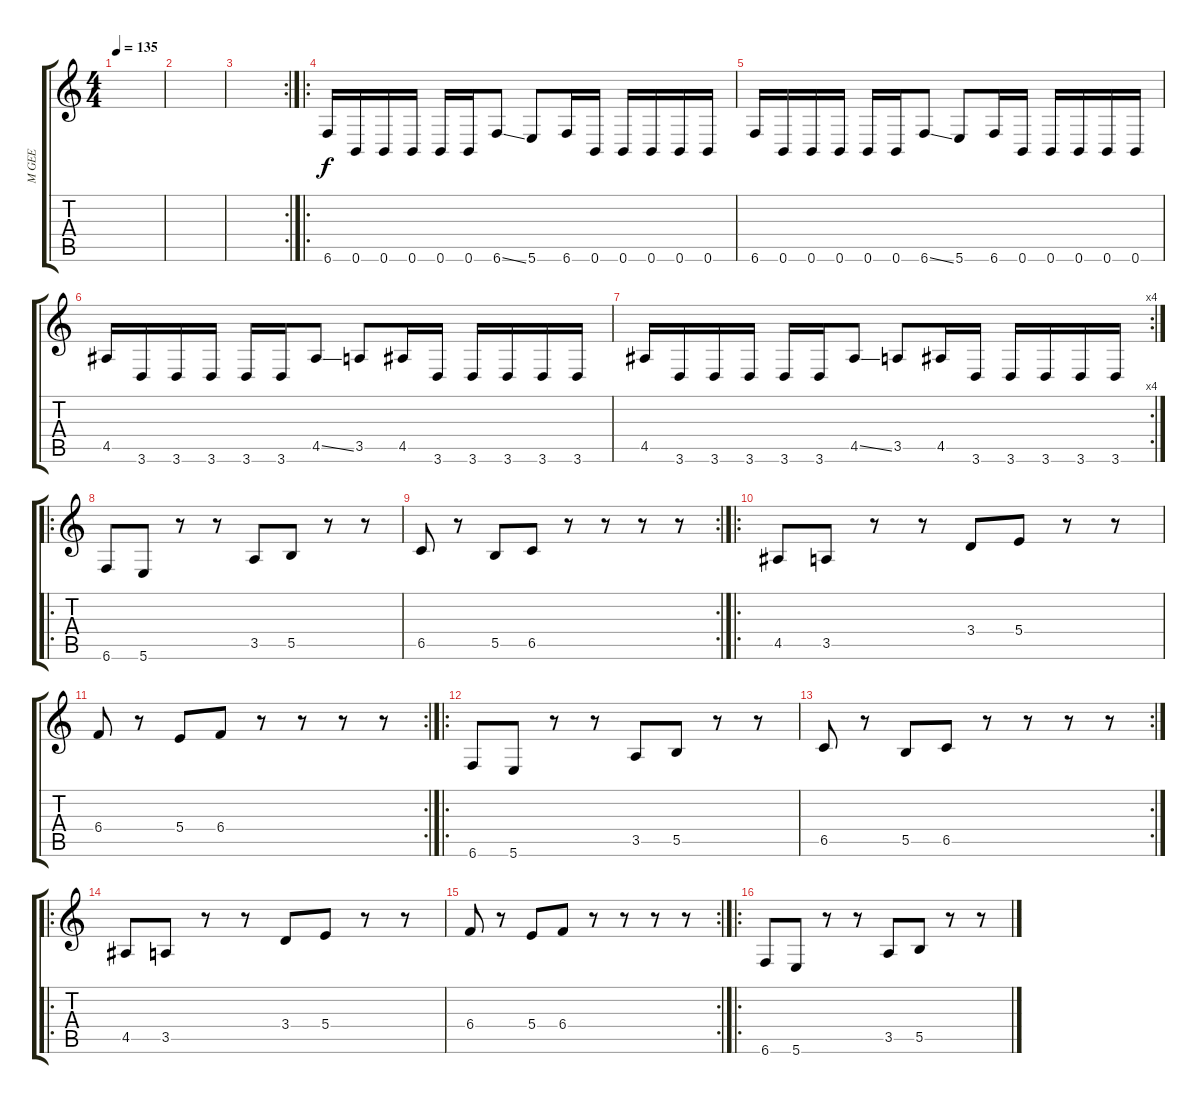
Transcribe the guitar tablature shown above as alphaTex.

\track ("M GEE" "M GEE") {instrument distortionguitar}
\staff {score tabs}
\tuning (Db4 Ab3 E3 B2 Gb2 B1) {hide}
\ts (4 4)
\tempo 135
\clef g2
\ks c
|
|
\rc 2
|
\ro
6.6.16 0.6.16 0.6.16 0.6.16 0.6.16 0.6.16 6.6{ss}.8 5.6.8 6.6.16 0.6.16 0.6.16 0.6.16 0.6.16 0.6.16 |
6.6.16 0.6.16 0.6.16 0.6.16 0.6.16 0.6.16 6.6{ss}.8 5.6.8 6.6.16 0.6.16 0.6.16 0.6.16 0.6.16 0.6.16 |
4.5.16 3.6.16 3.6.16 3.6.16 3.6.16 3.6.16 4.5{ss}.8 3.5.8 4.5.16 3.6.16 3.6.16 3.6.16 3.6.16 3.6.16 |
\rc 4
4.5.16 3.6.16 3.6.16 3.6.16 3.6.16 3.6.16 4.5{ss}.8 3.5.8 4.5.16 3.6.16 3.6.16 3.6.16 3.6.16 3.6.16 |
\ro
6.6.8 5.6.8 r.8 r.8 3.5.8 5.5.8 r.8 r.8 |
\rc 2
6.5.8 r.8 5.5.8 6.5.8 r.8 r.8 r.8 r.8 |
\ro
4.5.8 3.5.8 r.8 r.8 3.4.8 5.4.8 r.8 r.8 |
\rc 2
6.4.8 r.8 5.4.8 6.4.8 r.8 r.8 r.8 r.8 |
\ro
6.6.8 5.6.8 r.8 r.8 3.5.8 5.5.8 r.8 r.8 |
\rc 2
6.5.8 r.8 5.5.8 6.5.8 r.8 r.8 r.8 r.8 |
\ro
4.5.8 3.5.8 r.8 r.8 3.4.8 5.4.8 r.8 r.8 |
\rc 2
6.4.8 r.8 5.4.8 6.4.8 r.8 r.8 r.8 r.8 |
\ro
6.6.8 5.6.8 r.8 r.8 3.5.8 5.5.8 r.8 r.8
